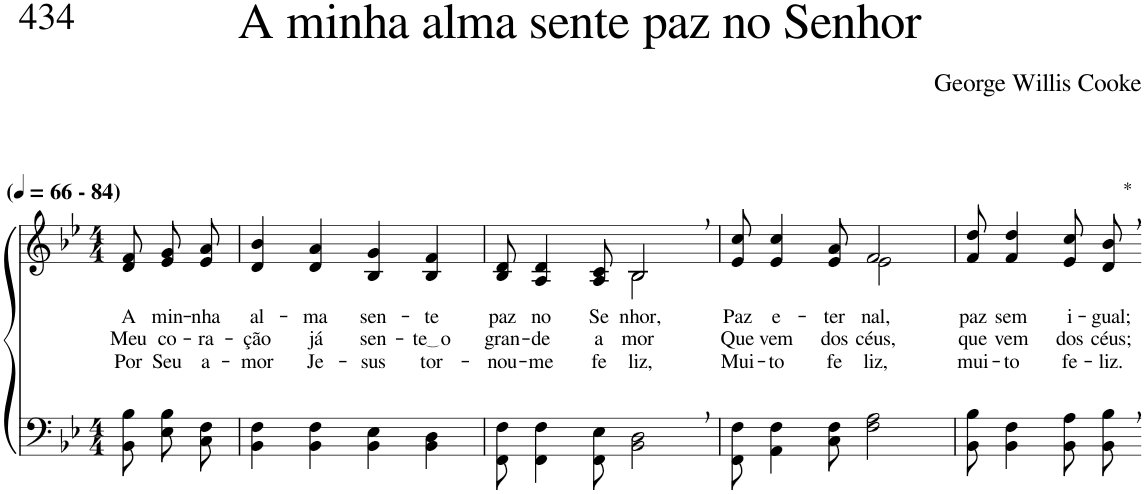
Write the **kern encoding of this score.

**kern	**kern	**text	**text	**text
*part2	*part1	*part1	*part1	*part1
*staff2	*staff1	*staff1	*staff1	*staff1
*I"Parte III e IV	*I"Parte I e II	*	*	*
*clefF4	*clefG2	*	*	*
*Trd-1c-2	*Trd-1c-2	*	*	*
*k[b-e-]	*k[b-e-]	*	*	*
*M4/4	*M4/4	*	*	*
*MM66	*MM66	*	*	*
=1	=1	=1	=1	=1
!	!LO:TX:a:B:t=(	!	!	!
!	!LO:TX:a:B:t=- 84)	!	!	!
!	!	!LO:LY:b	!LO:LY:b	!LO:LY:b
8BB-\ 8B-\	8d/ 8f/	A	Meu	Por
!	!	!LO:LY:b	!LO:LY:b	!LO:LY:b
8E-\ 8B-\L	8e-/ 8g/L	min-	co-	Seu
!	!	!LO:LY:b	!LO:LY:b	!LO:LY:b
8C\ 8F\J	8e-/ 8a/J	-nha	-ra-	a-
=2	=2	=2	=2	=2
!	!	!LO:LY:b	!LO:LY:b	!LO:LY:b
4BB-\ 4F\	4d/ 4b-/	al-	-ção	-mor
!	!	!LO:LY:b	!LO:LY:b	!LO:LY:b
4BB-\ 4F\	4d/ 4a/	-ma	já	Je-
!	!	!LO:LY:b	!LO:LY:b	!LO:LY:b
4BB-\ 4E-\	4B-/ 4g/	sen-	sen-	-sus
!	!	!LO:LY:b	!LO:LY:b	!LO:LY:b
4BB-\ 4D\	4B-/ 4f/	-te	te o	tor-
=3	=3	=3	=3	=3
!	!	!LO:LY:b	!LO:LY:b	!LO:LY:b
*	*^	*	*	*
8FF\ 8F\	8B-/ 8d/	2ryy	paz	gran-	-nou-
!	!	!	!LO:LY:b	!LO:LY:b	!LO:LY:b
4FF\ 4F\	4A/ 4d/	.	no	-de	-me
!	!	!	!LO:LY:b	!LO:LY:b	!LO:LY:b
8FF\ 8E-\	8A/ 8c/	.	Se-	a-	fe-
!	!	!	!LO:LY:b	!LO:LY:b	!LO:LY:b
2BB-\, 2D\,	2B-,/	2B-\	-nhor,	-mor	-liz,
=4	=4	=4	=4	=4	=4
!	!	!	!LO:LY:b	!LO:LY:b	!LO:LY:b
8FF\ 8F\	8e-/ 8cc/	2ryy	Paz	Que	Mui-
!	!	!	!LO:LY:b	!LO:LY:b	!LO:LY:b
4AA\ 4F\	4e-/ 4cc/	.	e-	vem	-to
!	!	!	!LO:LY:b	!LO:LY:b	!LO:LY:b
8C\ 8F\	8e-/ 8a/	.	-ter-	dos	fe-
!	!	!	!LO:LY:b	!LO:LY:b	!LO:LY:b
2F\ 2A\	2f/	2e-\	-nal,	céus,	-liz,
=5	=5	=5	=5	=5	=5
!	!	!	!LO:LY:b	!LO:LY:b	!LO:LY:b
*	*v	*v	*	*	*
8BB-\ 8B-\	8f/ 8dd/	paz	que	mui-
!	!	!LO:LY:b	!LO:LY:b	!LO:LY:b
4BB-\ 4F\	4f/ 4dd/	sem	vem	-to
!	!	!LO:LY:b	!LO:LY:b	!LO:LY:b
8BB-\ 8A\	8e-/ 8cc/	i-	dos	fe-
!	!LO:TX:a:t=*	!	!	!
!	!	!LO:LY:b	!LO:LY:b	!LO:LY:b
8BB-\, 8B-\,	8d/, 8b-/,	-gual;	céus;	-liz.
=-	=-	=-	=-	=-
*-	*-	*-	*-	*-
